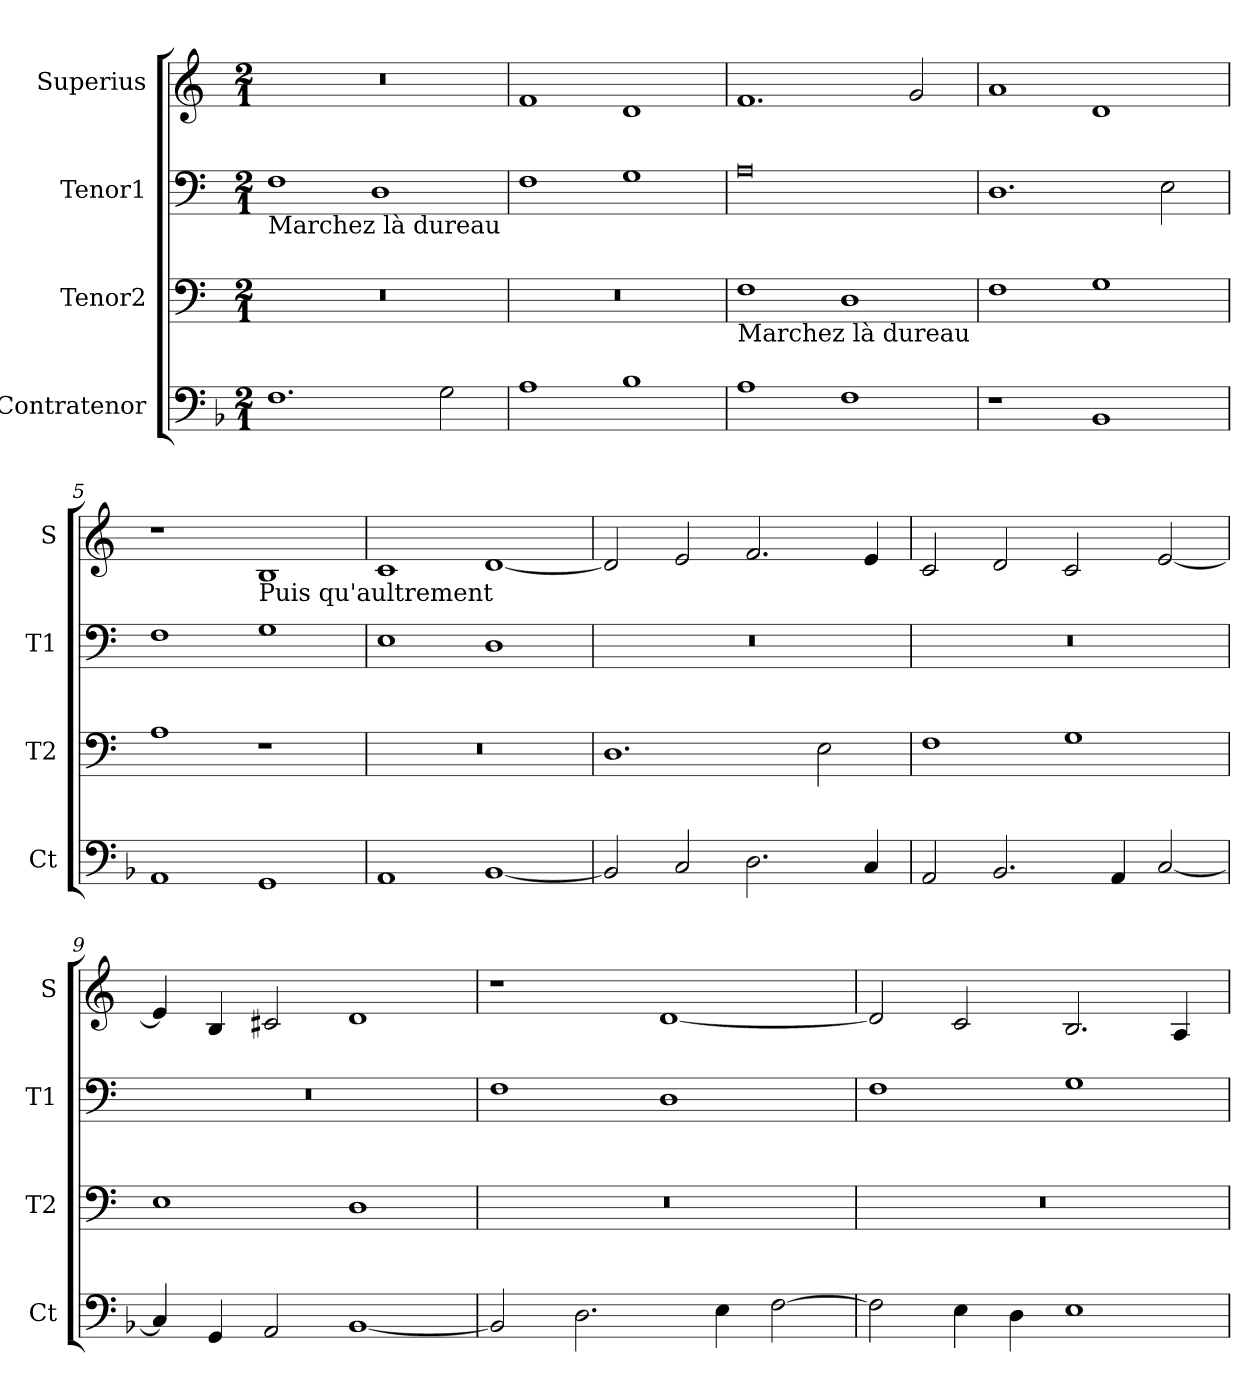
**kern	**kern	**kern	**kern
*part4	*part3	*part2	*part1
*staff4	*staff3	*staff2	*staff1
*I"Contratenor	*I"Tenor2	*I"Tenor1	*I"Superius
*I'Ct	*I'T2	*I'T1	*I'S
*clefF4	*clefF4	*clefF4	*clefG2
*k[b-]	*k[]	*k[]	*k[]
*M2/1	*M2/1	*M2/1	*M2/1
=1	=1	=1	=1
!	!	!LO:TX:b:t=Marchez là dureau	!
1.F	0r	1F	0r
.	.	1D	.
2G\	.	.	.
=2	=2	=2	=2
1A	0r	1F	1f
1B-	.	1G	1d
=3	=3	=3	=3
!	!LO:TX:b:t=Marchez là dureau	!	!
1A	1F	0A	1.f
1F	1D	.	.
.	.	.	2g/
=4	=4	=4	=4
1r	1F	1.D	1a
1BB-	1G	.	1d
.	.	2E\	.
=5	=5	=5	=5
1AA	1A	1F	1r
!	!	!	!LO:TX:b:t=Puis qu'aultrement
1GG	1r	1G	1B
=6	=6	=6	=6
1AA	0r	1E	1c
[1BB-	.	1D	[1d
=7	=7	=7	=7
2BB-/]	1.D	0r	2d/]
2C/	.	.	2e/
2.D\	.	.	2.f/
.	2E\	.	.
4C/	.	.	4e/
=8	=8	=8	=8
2AA/	1F	0r	2c/
2.BB-/	.	.	2d/
.	1G	.	2c/
4AA/	.	.	.
[2C/	.	.	[2e/
=9	=9	=9	=9
4C/]	1E	0r	4e/]
4GG/	.	.	4B/
2AA/	.	.	2c#X/
[1BB-	1D	.	1d
=10	=10	=10	=10
2BB-/]	0r	1F	1r
2.D\	.	.	.
.	.	1D	[1d
4E\	.	.	.
[2F\	.	.	.
=11	=11	=11	=11
2F\]	0r	1F	2d/]
4E\	.	.	2c/
4D\	.	.	.
1E	.	1G	2.B/
.	.	.	4A/
=	=	=	=
*-	*-	*-	*-
